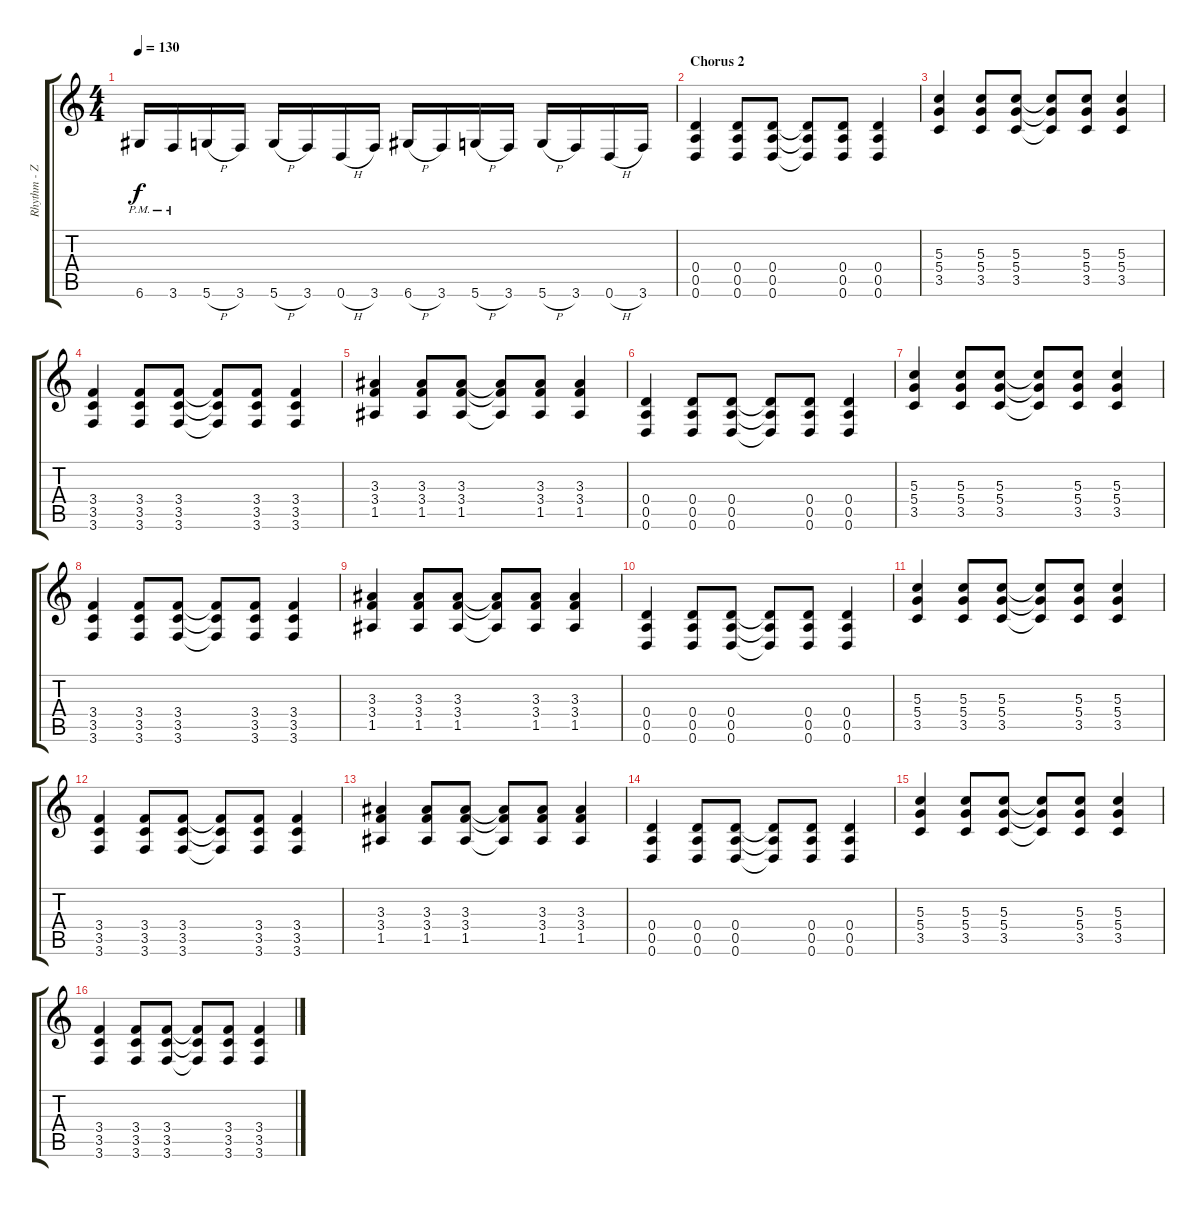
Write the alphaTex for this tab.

\track ("Rhythm - Zacky Vengeance" "Rhythm - Z") {instrument distortionguitar}
\staff {score tabs}
\tuning (E4 B3 G3 D3 A2 D2) {hide}
\ts (4 4)
\tempo 130
\clef g2
\ks c
6.6{pm}.16{dy f} 3.6{pm}.16 5.6{h}.16 3.6.16 5.6{h}.16 3.6.16 0.6{h}.16 3.6.16 6.6{h}.16 3.6.16 5.6{h}.16 3.6.16 5.6{h}.16 3.6.16 0.6{h}.16 3.6.16 |
\section ("" "Chorus 2")
(0.4 0.5 0.6).4 (0.4 0.5 0.6).8 (0.4 0.5 0.6).8 (0.4{t} 0.5{t} 0.6{t}).8 (0.4 0.5 0.6).8 (0.4 0.5 0.6).4 |
(5.3 5.4 3.5).4 (5.3 5.4 3.5).8 (5.3 5.4 3.5).8 (5.3{t} 5.4{t} 3.5{t}).8 (5.3 5.4 3.5).8 (5.3 5.4 3.5).4 |
(3.4 3.5 3.6).4 (3.4 3.5 3.6).8 (3.4 3.5 3.6).8 (3.4{t} 3.5{t} 3.6{t}).8 (3.4 3.5 3.6).8 (3.4 3.5 3.6).4 |
(3.3 3.4 1.5).4 (3.3 3.4 1.5).8 (3.3 3.4 1.5).8 (3.3{t} 3.4{t} 1.5{t}).8 (3.3 3.4 1.5).8 (3.3 3.4 1.5).4 |
(0.4 0.5 0.6).4 (0.4 0.5 0.6).8 (0.4 0.5 0.6).8 (0.4{t} 0.5{t} 0.6{t}).8 (0.4 0.5 0.6).8 (0.4 0.5 0.6).4 |
(5.3 5.4 3.5).4 (5.3 5.4 3.5).8 (5.3 5.4 3.5).8 (5.3{t} 5.4{t} 3.5{t}).8 (5.3 5.4 3.5).8 (5.3 5.4 3.5).4 |
(3.4 3.5 3.6).4 (3.4 3.5 3.6).8 (3.4 3.5 3.6).8 (3.4{t} 3.5{t} 3.6{t}).8 (3.4 3.5 3.6).8 (3.4 3.5 3.6).4 |
(3.3 3.4 1.5).4 (3.3 3.4 1.5).8 (3.3 3.4 1.5).8 (3.3{t} 3.4{t} 1.5{t}).8 (3.3 3.4 1.5).8 (3.3 3.4 1.5).4 |
(0.4 0.5 0.6).4 (0.4 0.5 0.6).8 (0.4 0.5 0.6).8 (0.4{t} 0.5{t} 0.6{t}).8 (0.4 0.5 0.6).8 (0.4 0.5 0.6).4 |
(5.3 5.4 3.5).4 (5.3 5.4 3.5).8 (5.3 5.4 3.5).8 (5.3{t} 5.4{t} 3.5{t}).8 (5.3 5.4 3.5).8 (5.3 5.4 3.5).4 |
(3.4 3.5 3.6).4 (3.4 3.5 3.6).8 (3.4 3.5 3.6).8 (3.4{t} 3.5{t} 3.6{t}).8 (3.4 3.5 3.6).8 (3.4 3.5 3.6).4 |
(3.3 3.4 1.5).4 (3.3 3.4 1.5).8 (3.3 3.4 1.5).8 (3.3{t} 3.4{t} 1.5{t}).8 (3.3 3.4 1.5).8 (3.3 3.4 1.5).4 |
(0.4 0.5 0.6).4 (0.4 0.5 0.6).8 (0.4 0.5 0.6).8 (0.4{t} 0.5{t} 0.6{t}).8 (0.4 0.5 0.6).8 (0.4 0.5 0.6).4 |
(5.3 5.4 3.5).4 (5.3 5.4 3.5).8 (5.3 5.4 3.5).8 (5.3{t} 5.4{t} 3.5{t}).8 (5.3 5.4 3.5).8 (5.3 5.4 3.5).4 |
(3.4 3.5 3.6).4 (3.4 3.5 3.6).8 (3.4 3.5 3.6).8 (3.4{t} 3.5{t} 3.6{t}).8 (3.4 3.5 3.6).8 (3.4 3.5 3.6).4
